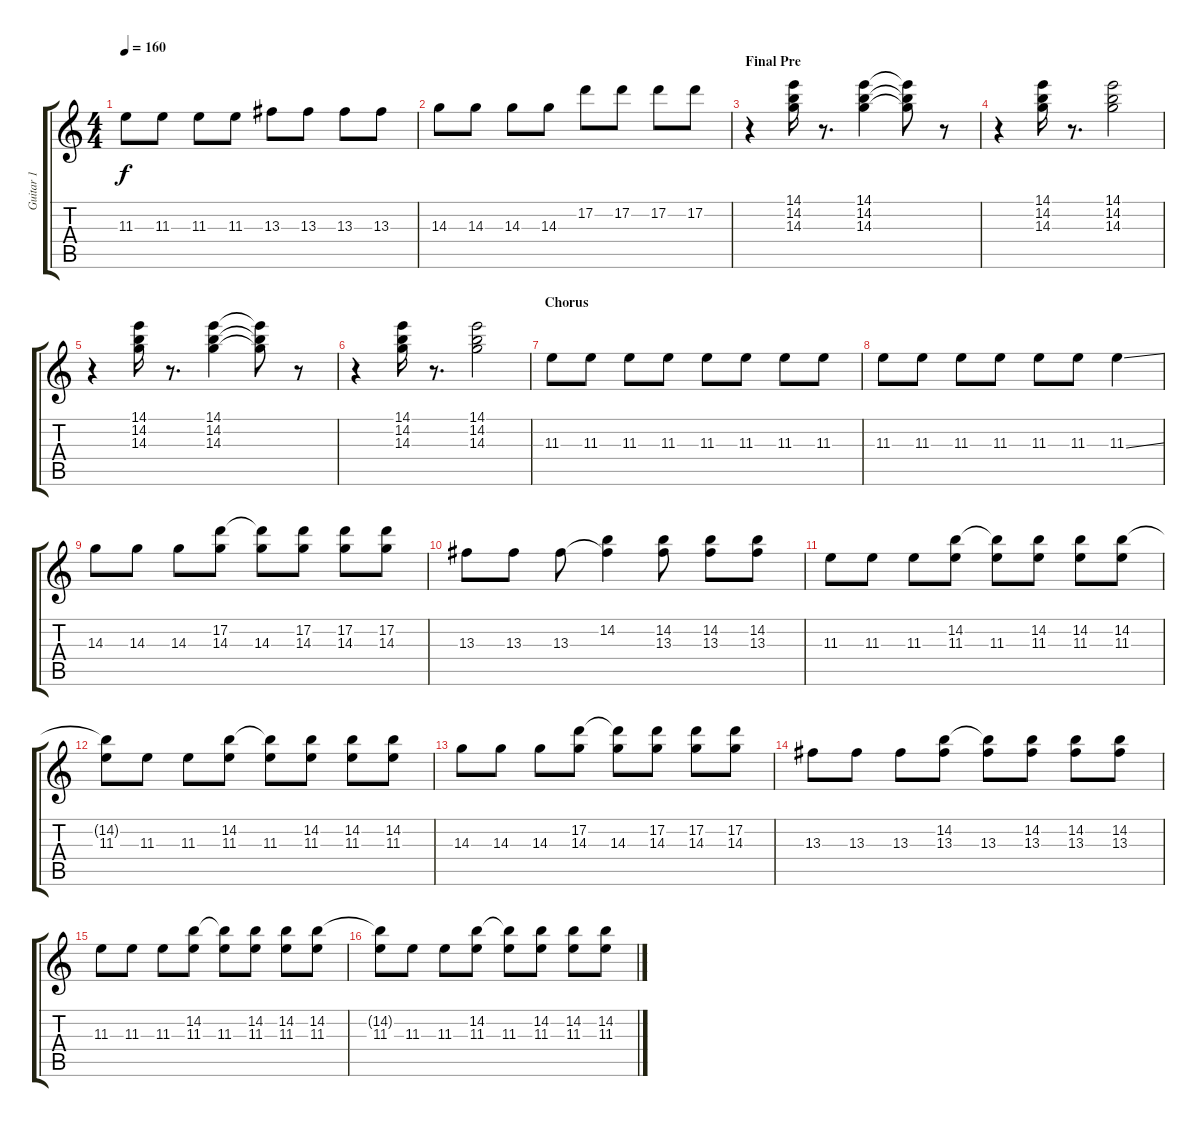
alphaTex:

\track ("Guitar 1" "Guitar 1") {instrument distortionguitar}
\staff {score tabs}
\tuning (D4 A3 F3 C3 G2 C2) {hide}
\ts (4 4)
\tempo 160
\clef g2
\ks c
11.3.8{dy f} 11.3.8 11.3.8 11.3.8 13.3.8 13.3.8 13.3.8 13.3.8 |
14.3.8 14.3.8 14.3.8 14.3.8 17.2.8 17.2.8 17.2.8 17.2.8 |
\section ("" "Final Pre")
r.4{volume 15 instrument electricguitarclean} (14.1 14.2 14.3).16 r.8{d} (14.1 14.2 14.3).4 (14.1{t} 14.2{t} 14.3{t}).8 r.8 |
r.4 (14.1 14.2 14.3).16 r.8{d} (14.1 14.2 14.3).2 |
r.4 (14.1 14.2 14.3).16 r.8{d} (14.1 14.2 14.3).4 (14.1{t} 14.2{t} 14.3{t}).8 r.8 |
r.4 (14.1 14.2 14.3).16 r.8{d} (14.1 14.2 14.3).2 |
\section ("" "Chorus")
11.3.8{volume 13 balance 8 instrument distortionguitar} 11.3.8 11.3.8 11.3.8 11.3.8 11.3.8 11.3.8 11.3.8 |
11.3.8 11.3.8 11.3.8 11.3.8 11.3.8 11.3.8 11.3{ss}.4 |
14.3.8 14.3.8 14.3.8 (17.2 14.3).8 (17.2{t} 14.3).8 (17.2 14.3).8 (17.2 14.3).8 (17.2 14.3).8 |
13.3.8 13.3.8 13.3.8 (14.2 13.3{t}).4 (14.2 13.3).8 (14.2 13.3).8 (14.2 13.3).8 |
11.3.8 11.3.8 11.3.8 (14.2 11.3).8 (14.2{t} 11.3).8 (14.2 11.3).8 (14.2 11.3).8 (14.2 11.3).8 |
(14.2{t} 11.3).8 11.3.8 11.3.8 (14.2 11.3).8 (14.2{t} 11.3).8 (14.2 11.3).8 (14.2 11.3).8 (14.2 11.3).8 |
14.3.8 14.3.8 14.3.8 (17.2 14.3).8 (17.2{t} 14.3).8 (17.2 14.3).8 (17.2 14.3).8 (17.2 14.3).8 |
13.3.8 13.3.8 13.3.8 (14.2 13.3).8 (14.2{t} 13.3).8 (14.2 13.3).8 (14.2 13.3).8 (14.2 13.3).8 |
11.3.8 11.3.8 11.3.8 (14.2 11.3).8 (14.2{t} 11.3).8 (14.2 11.3).8 (14.2 11.3).8 (14.2 11.3).8 |
(14.2{t} 11.3).8 11.3.8 11.3.8 (14.2 11.3).8 (14.2{t} 11.3).8 (14.2 11.3).8 (14.2 11.3).8 (14.2 11.3).8
